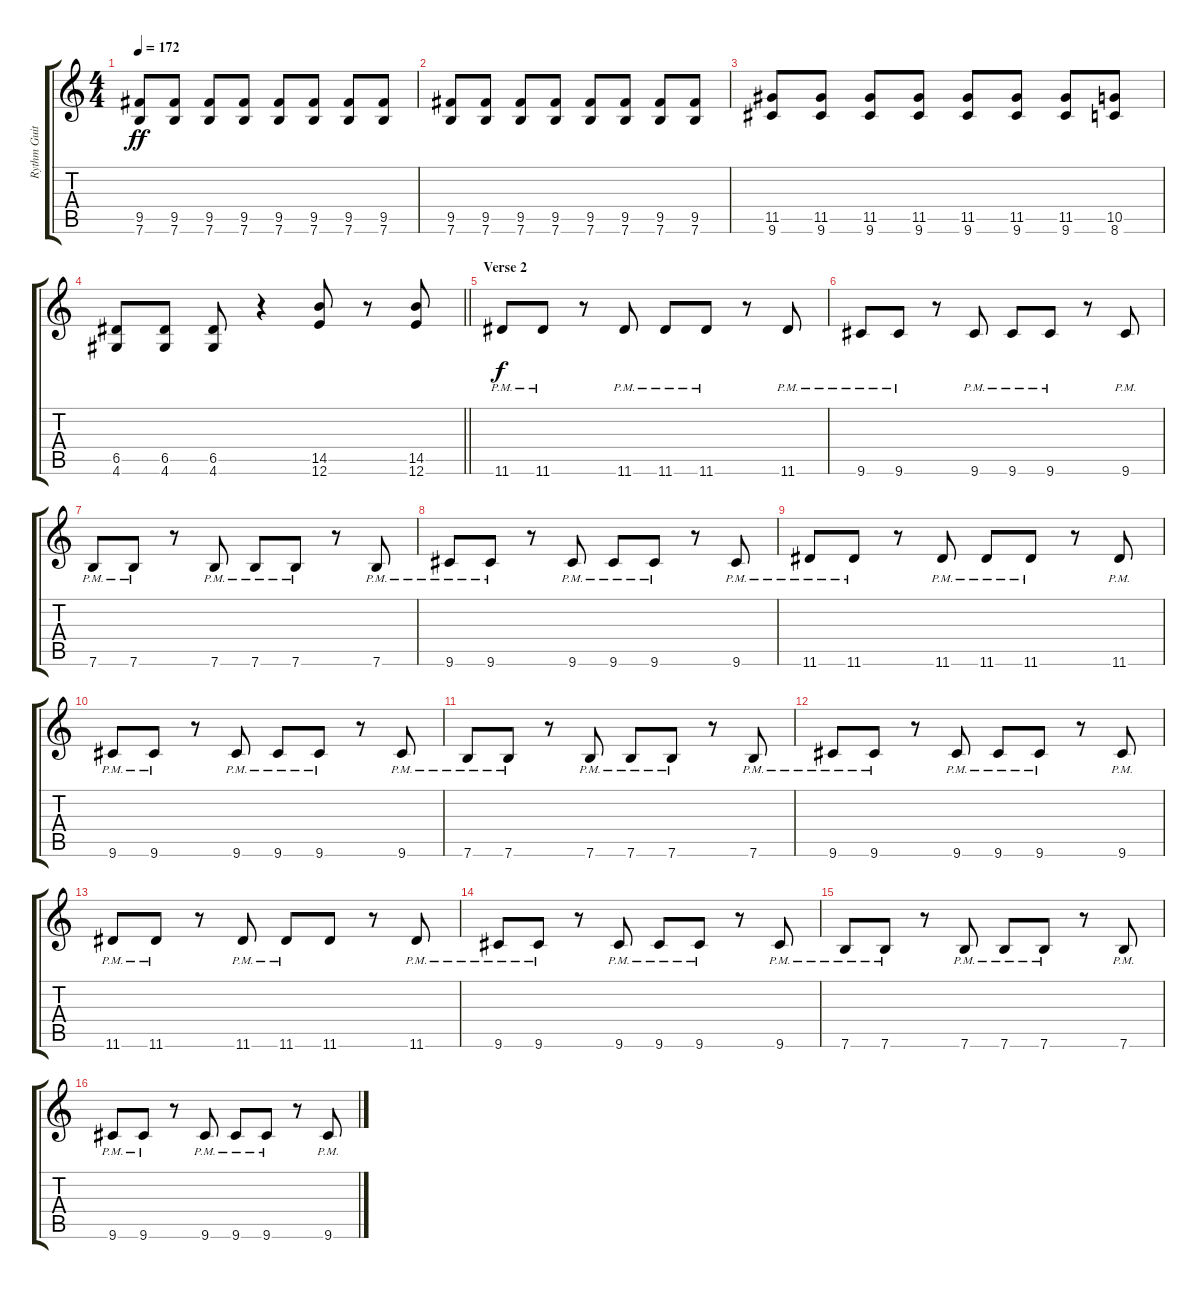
\track ("Rythm Guitar" "Rythm Guit") {instrument distortionguitar}
\staff {score tabs}
\tuning (E4 B3 G3 D3 A2 E2) {hide}
\ts (4 4)
\tempo 172
\clef g2
\ks c
(9.5 7.6).8{dy ff} (9.5 7.6).8 (9.5 7.6).8 (9.5 7.6).8 (9.5 7.6).8 (9.5 7.6).8 (9.5 7.6).8 (9.5 7.6).8 |
(9.5 7.6).8 (9.5 7.6).8 (9.5 7.6).8 (9.5 7.6).8 (9.5 7.6).8 (9.5 7.6).8 (9.5 7.6).8 (9.5 7.6).8 |
(11.5 9.6).8 (11.5 9.6).8 (11.5 9.6).8 (11.5 9.6).8 (11.5 9.6).8 (11.5 9.6).8 (11.5 9.6).8 (10.5 8.6).8 |
\barLineRight lightlight
(6.5 4.6).8 (6.5 4.6).8 (6.5 4.6).8 r.4 (14.5 12.6).8 r.8 (14.5 12.6).8 |
\section ("" "Verse 2")
11.6{pm}.8{dy f} 11.6{pm}.8 r.8 11.6{pm}.8 11.6{pm}.8 11.6{pm}.8 r.8 11.6{pm}.8 |
9.6{pm}.8 9.6{pm}.8 r.8 9.6{pm}.8 9.6{pm}.8 9.6{pm}.8 r.8 9.6{pm}.8 |
7.6{pm}.8 7.6{pm}.8 r.8 7.6{pm}.8 7.6{pm}.8 7.6{pm}.8 r.8 7.6{pm}.8 |
9.6{pm}.8 9.6{pm}.8 r.8 9.6{pm}.8 9.6{pm}.8 9.6{pm}.8 r.8 9.6{pm}.8 |
11.6{pm}.8 11.6{pm}.8 r.8 11.6{pm}.8 11.6{pm}.8 11.6{pm}.8 r.8 11.6{pm}.8 |
9.6{pm}.8 9.6{pm}.8 r.8 9.6{pm}.8 9.6{pm}.8 9.6{pm}.8 r.8 9.6{pm}.8 |
7.6{pm}.8 7.6{pm}.8 r.8 7.6{pm}.8 7.6{pm}.8 7.6{pm}.8 r.8 7.6{pm}.8 |
9.6{pm}.8 9.6{pm}.8 r.8 9.6{pm}.8 9.6{pm}.8 9.6{pm}.8 r.8 9.6{pm}.8 |
11.6{pm}.8 11.6{pm}.8 r.8 11.6{pm}.8 11.6{pm}.8 11.6.8 r.8 11.6{pm}.8 |
9.6{pm}.8 9.6{pm}.8 r.8 9.6{pm}.8 9.6{pm}.8 9.6{pm}.8 r.8 9.6{pm}.8 |
7.6{pm}.8 7.6{pm}.8 r.8 7.6{pm}.8 7.6{pm}.8 7.6{pm}.8 r.8 7.6{pm}.8 |
9.6{pm}.8 9.6{pm}.8 r.8 9.6{pm}.8 9.6{pm}.8 9.6{pm}.8 r.8 9.6{pm}.8
